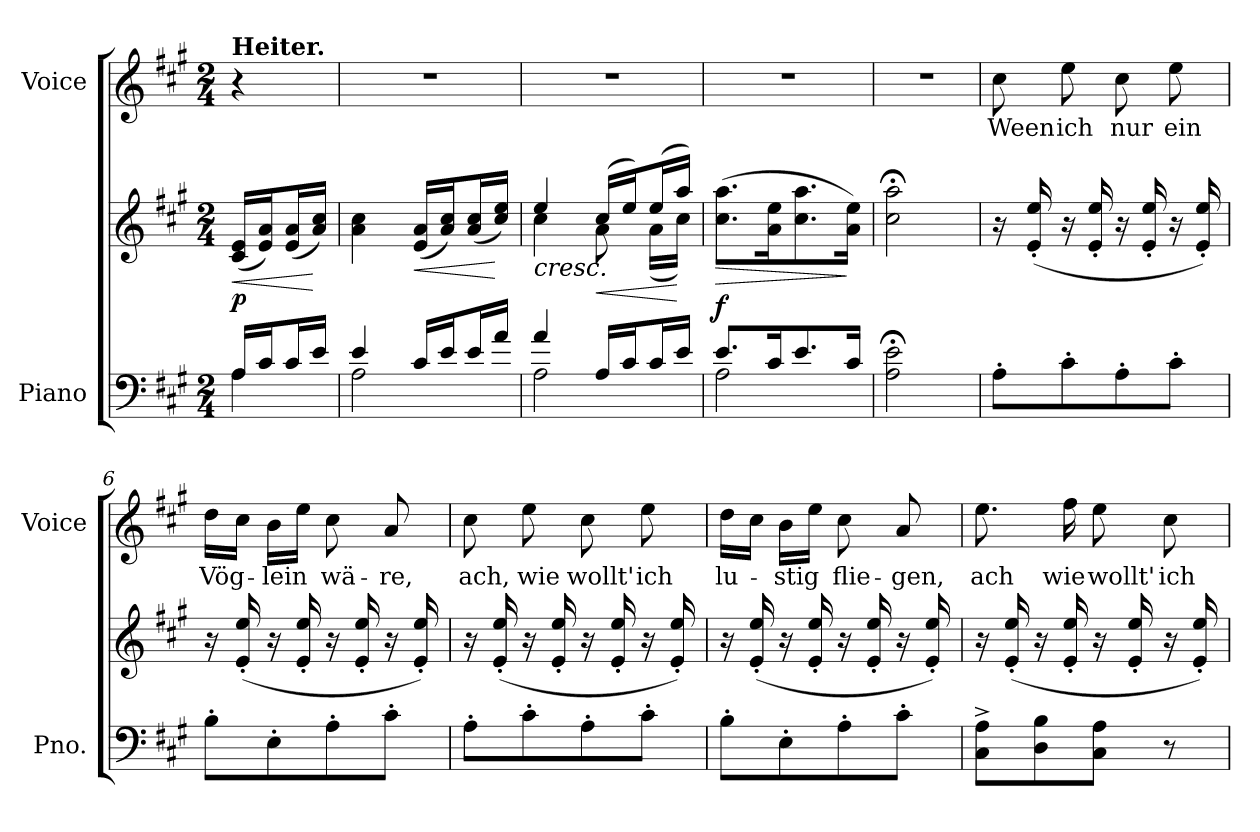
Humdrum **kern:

**kern	**kern	**dynam	**kern	**text
*part2	*part2	*part2	*part1	*part1
*staff3	*staff2	*staff2/3	*staff1	*staff1
*I"Piano	*	*	*I"Voice	*
*I'Pno.	*	*	*I'Voice	*
!!LO:PB:g=z
*clefF4	*clefG2	*	*clefG2	*
*k[f#c#g#]	*k[f#c#g#]	*	*k[f#c#g#]	*
*A:	*A:	*	*A:	*
*M2/4	*M2/4	*	*M2/4	*
=	=	=	=	=
*^	*	*	*	*
!	!	!	!	!LO:TX:a:B:t=Heiter.	!
!	!	!	!LO:HP:b	!	!
16Ai/LL	4Ai\	(16c#i/ 16eiLL	< p	4r	.
16c#i/J	.	16ei/ 16aiJ)	.	.	.
16c#i/L	.	(16ei/ 16aiL	.	.	.
16ei/JJ	.	16ai/ 16cc#iJJ)	[	.	.
=1	=1	=1	=1	=1	=1
!	!	!	!	!LO:N:vis=1	!
4ei/	2Ai\	4ai\ 4cc#i	.	2r	.
!	!	!	!LO:HP:b	!	!
16c#i/LL	.	(16ei/ 16aiLL	<	.	.
16ei/J	.	16ai/ 16cc#iJ)	.	.	.
16ei/L	.	(16ai/ 16cc#iL	.	.	.
16ai/JJ	.	16cc#i/ 16eeiJJ)	[	.	.
=2	=2	=2	=2	=2	=2
*	*	*^	*	*	*
!	!	!LO:TX:b:i:t=cresc.	!	!	!	!
!	!	!	!	!	!LO:N:vis=1	!
4ai/	2Ai\	4eei/	4cc#i\	.	2r	.
!	!	!	!	!LO:HP:b	!	!
16Ai/LL	.	(16cc#i/LL	8ai\	<	.	.
16c#i/J	.	16eei/J)	.	.	.	.
16c#i/L	.	(16eei/L	(16ai\LL	.	.	.
16ei/JJ	.	16aai/JJ)	16cc#i\JJ)	[	.	.
=3	=3	=3	=3	=3	=3	=3
!	!	!	!	!LO:HP:b	!LO:N:vis=1	!
*	*	*v	*v	*	*	*
8.ei/L	2Ai\	(8.cc#i\ 8.aaiL	> f	2r	.
16c#i/k	.	16ai\ 16eeik	.	.	.
8.ei/	.	8.cc#i\ 8.aai	.	.	.
16c#i/Jk	.	16ai\ 16eeiJk)	]	.	.
*v	*v	*	*	*	*
=4	=4	=4	=4	=4
!	!	!	!LO:N:vis=1	!
2Ai\; 2ei;	2cc#i\; 2aai;	.	2r	.
=5	=5	=5	=5	=5
!	!	!	!	!LO:LY:b:color=#000000
8A'i\L	16r	.	8cc#i\	Ween
.	(16ei/' 16eei'	.	.	.
!	!	!	!	!LO:LY:b:color=#000000
8c#'i\	16r	.	8eei\	ich
.	16ei/' 16eei'	.	.	.
!	!	!	!	!LO:LY:b:color=#000000
8A'i\	16r	.	8cc#i\	nur
.	16ei/' 16eei'	.	.	.
!	!	!	!	!LO:LY:b:color=#000000
8c#'i\J	16r	.	8eei\	ein
.	16ei/' 16eei')	.	.	.
=6	=6	=6	=6	=6
!	!	!	!	!LO:LY:b:color=#000000
8B'i\L	16r	.	16ddi\LL	Vög-
.	(16ei/' 16eei'	.	16cc#i\JJ	.
!	!	!	!	!LO:LY:b:color=#000000
8E'i\	16r	.	16bi\LL	-lein
.	16ei/' 16eei'	.	16eei\JJ	.
!	!	!	!	!LO:LY:b:color=#000000
8A'i\	16r	.	8cc#i\	wä-
.	16ei/' 16eei'	.	.	.
!	!	!	!	!LO:LY:b:color=#000000
8c#'i\J	16r	.	8ai/	-re,
.	16ei/' 16eei')	.	.	.
!!LO:LB:g=z
=7	=7	=7	=7	=7
!	!	!	!	!LO:LY:b:color=#000000
8A'i\L	16r	.	8cc#i\	ach,
.	(16ei/' 16eei'	.	.	.
!	!	!	!	!LO:LY:b:color=#000000
8c#'i\	16r	.	8eei\	wie
.	16ei/' 16eei'	.	.	.
!	!	!	!	!LO:LY:b:color=#000000
8A'i\	16r	.	8cc#i\	wollt'
.	16ei/' 16eei'	.	.	.
!	!	!	!	!LO:LY:b:color=#000000
8c#'i\J	16r	.	8eei\	ich
.	16ei/' 16eei')	.	.	.
=8	=8	=8	=8	=8
!	!	!	!	!LO:LY:b:color=#000000
8B'i\L	16r	.	16ddi\LL	lu-
.	(16ei/' 16eei'	.	16cc#i\JJ	.
!	!	!	!	!LO:LY:b:color=#000000
8E'i\	16r	.	16bi\LL	-stig
.	16ei/' 16eei'	.	16eei\JJ	.
!	!	!	!	!LO:LY:b:color=#000000
8A'i\	16r	.	8cc#i\	flie-
.	16ei/' 16eei'	.	.	.
!	!	!	!	!LO:LY:b:color=#000000
8c#'i\J	16r	.	8ai/	-gen,
.	16ei/' 16eei')	.	.	.
=9	=9	=9	=9	=9
!	!	!	!	!LO:LY:b:color=#000000
8C#i\^ 8Ai^L	16r	.	8.eei\	ach
.	(16ei/' 16eei'	.	.	.
8Di\ 8Bi	16r	.	.	.
!	!	!	!	!LO:LY:b:color=#000000
.	16ei/' 16eei'	.	16ff#i\	wie
!	!	!	!	!LO:LY:b:color=#000000
8C#i\ 8AiJ	16r	.	8eei\	wollt'
.	16ei/' 16eei'	.	.	.
!	!	!	!	!LO:LY:b:color=#000000
8r	16r	.	8cc#i\	ich
.	16ei/' 16eei')	.	.	.
=	=	=	=	=
*-	*-	*-	*-	*-
